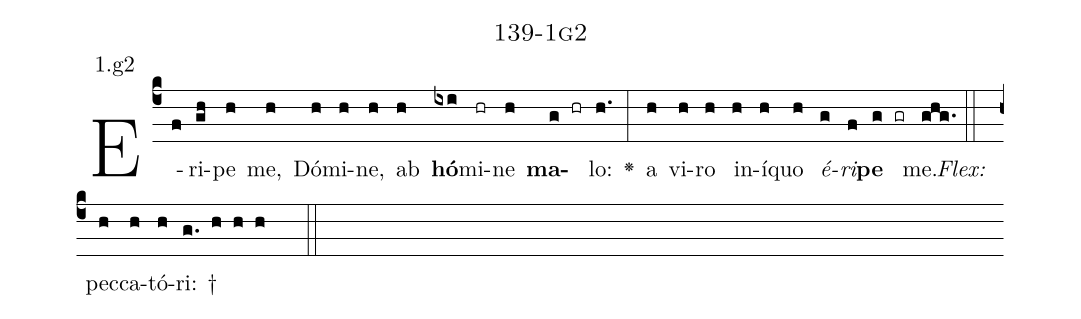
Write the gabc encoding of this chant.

name: 139-1g2;
annotation: 1.g2;
%%
(c4)E(f)ri(gh)pe(h) me,(h) Dó(h)mi(h)ne,(h) ab(h) <b>hó</b>(ixi)mi(hr)ne(h) <b>ma</b>(g hr)lo:(h.) <v>\greheightstar</v>(:) a(h) vi(h)ro(h) in(h)í(h)quo(h) <i>é</i>(g)<i>ri</i>(f)<b>pe</b>(g gr) me.(ghg.) (::)
<i>Flex:</i>()  pec(h)ca(h)tó(h)ri: †(g. h h h  ::)

%E(h) u(h) o(g) u(f) a(g) e.(ghg.) (::)
